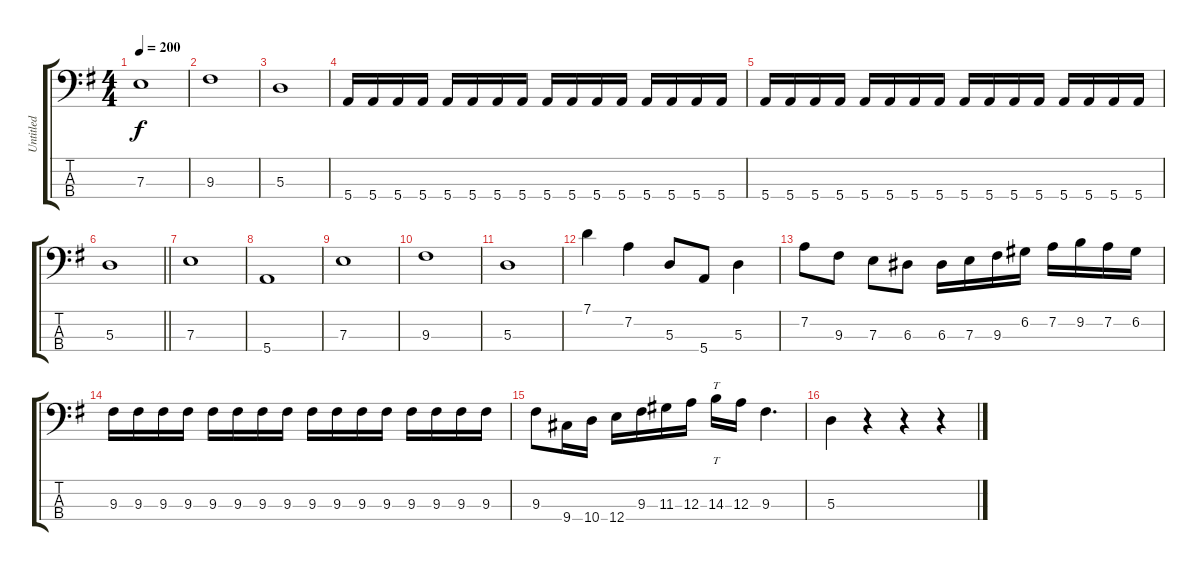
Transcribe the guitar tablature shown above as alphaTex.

\track ("Untitled" "Untitled") {instrument electricbassfinger}
\staff {score tabs}
\tuning (G2 D2 A1 E1) {hide}
\ts (4 4)
\tempo 200
\clef f4
\ks g
7.3.1{dy f} |
9.3.1 |
5.3.1 |
5.4.16 5.4.16 5.4.16 5.4.16 5.4.16 5.4.16 5.4.16 5.4.16 5.4.16 5.4.16 5.4.16 5.4.16 5.4.16 5.4.16 5.4.16 5.4.16 |
5.4.16 5.4.16 5.4.16 5.4.16 5.4.16 5.4.16 5.4.16 5.4.16 5.4.16 5.4.16 5.4.16 5.4.16 5.4.16 5.4.16 5.4.16 5.4.16 |
\barLineRight lightlight
5.3.1 |
7.3.1 |
5.4.1 |
7.3.1 |
9.3.1 |
5.3.1 |
7.1.4 7.2.4 5.3.8 5.4.8 5.3.4 |
7.2.8 9.3.8 7.3.8 6.3.8 6.3.16 7.3.16 9.3.16 6.2.16 7.2.16 9.2.16 7.2.16 6.2.16 |
9.3.16 9.3.16 9.3.16 9.3.16 9.3.16 9.3.16 9.3.16 9.3.16 9.3.16 9.3.16 9.3.16 9.3.16 9.3.16 9.3.16 9.3.16 9.3.16 |
9.3.8 9.4.16 10.4.16 12.4.16 9.3.16 11.3.16 12.3.16 14.3.16{tt} 12.3.16 9.3.4{d} |
5.3.4 r.4 r.4 r.4
